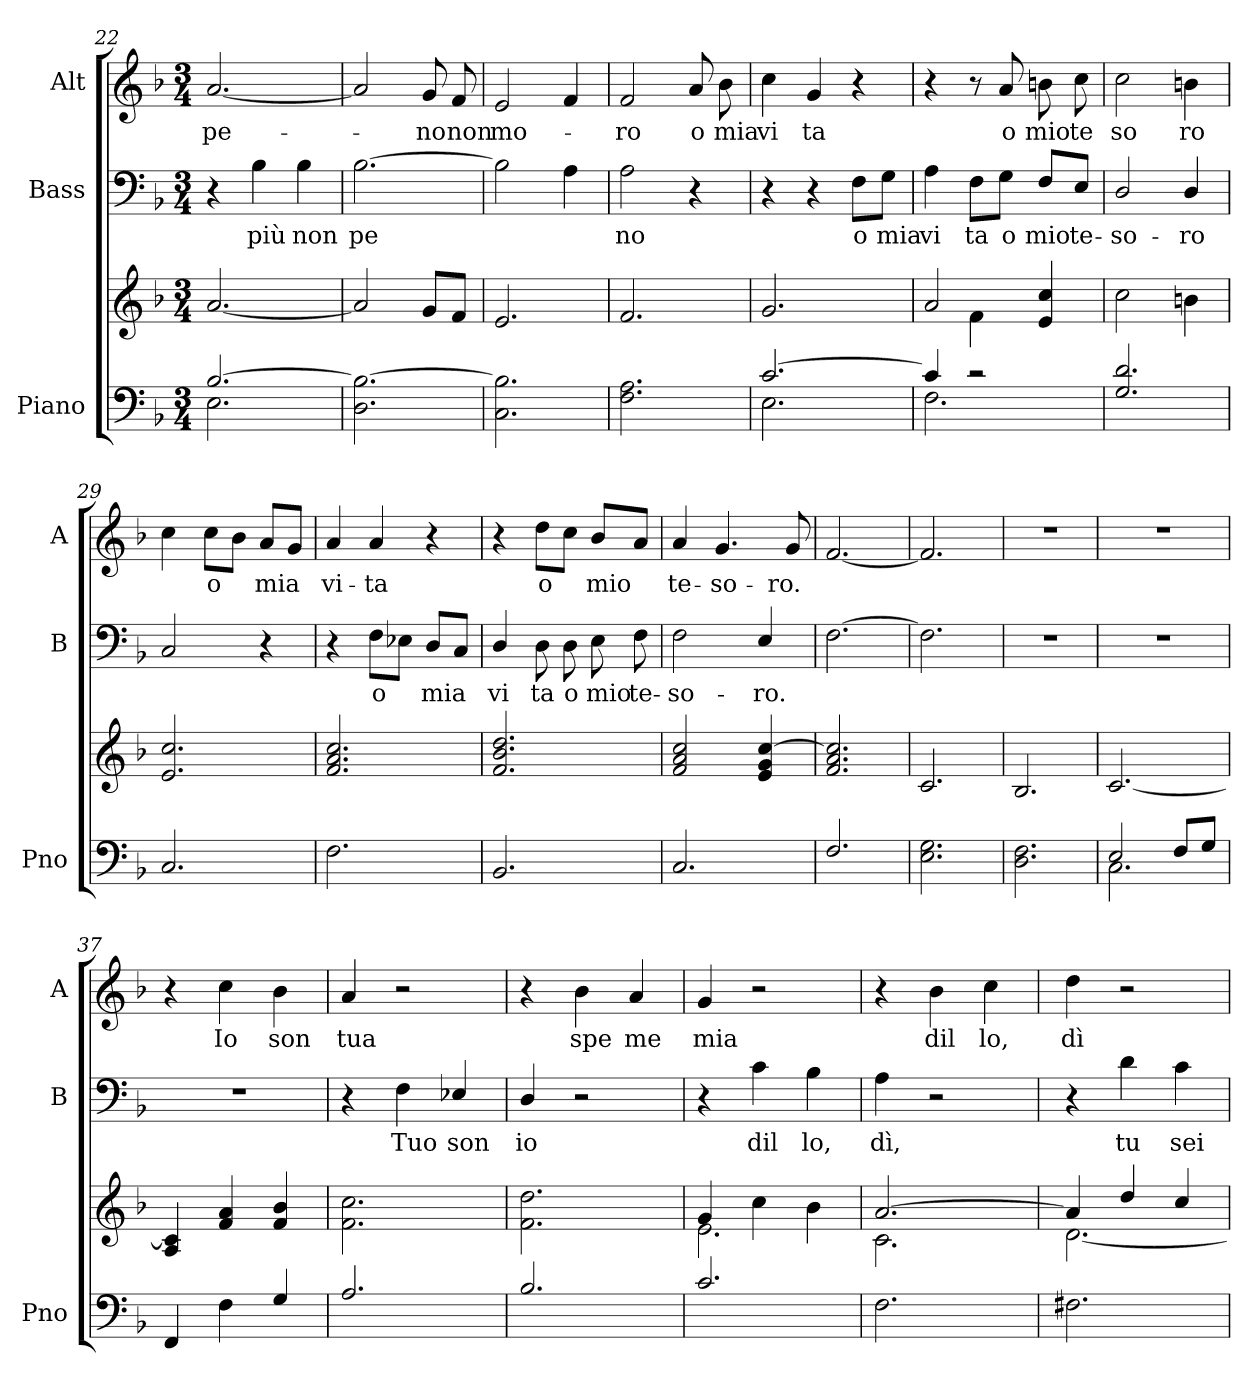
**kern	**kern	**kern	**text	**kern	**text
*part3	*part3	*part2	*part2	*part1	*part1
*staff4	*staff3	*staff2	*staff2	*staff1	*staff1
*I"Piano	*	*I"Bass	*	*I"Alt	*
*I'Pno	*	*I'B	*	*I'A	*
*clefF4	*clefG2	*clefF4	*	*clefG2	*
*k[b-]	*k[b-]	*k[b-]	*	*k[b-]	*
*M3/4	*M3/4	*M3/4	*	*M3/4	*
=22	=22	=22	=22	=22	=22
*^	*	*	*	*	*
!	!	!	!	!	!	!LO:LY:b
[2.B-/	2.E\	[2.a/	4r	.	[2.a/	pe-
!	!	!	!	!LO:LY:b	!	!
.	.	.	4B-\	più	.	.
!	!	!	!	!LO:LY:b	!	!
.	.	.	4B-\	non	.	.
*v	*v	*	*	*	*	*
=23	=23	=23	=23	=23	=23
!	!	!	!LO:LY:b	!	!
2.D\ 2.B-\_	2a/]	[2.B-\	pe	2a/]	.
!	!	!	!	!	!LO:LY:b
.	8g/L	.	.	8g/	-no
!	!	!	!	!	!LO:LY:b
.	8f/J	.	.	8f/	non
=24	=24	=24	=24	=24	=24
!	!	!	!	!	!LO:LY:b
2.C\ 2.B-\]	2.e/	2B-\]	.	2e/	mo-
.	.	4A\	.	4f/	.
=25	=25	=25	=25	=25	=25
!	!	!	!LO:LY:b	!	!LO:LY:b
2.F\ 2.A\	2.f/	2A\	no	2f/	ro
!	!	!	!	!	!LO:LY:b
.	.	4r	.	8a/	o
!	!	!	!	!	!LO:LY:b
.	.	.	.	8b-\	mia
=26	=26	=26	=26	=26	=26
*^	*	*	*	*	*
!	!	!	!	!	!	!LO:LY:b
[2.c/	2.E\	2.g/	4r	.	4cc\	vi
!	!	!	!	!	!	!LO:LY:b
.	.	.	4r	.	4g/	ta
!	!	!	!	!LO:LY:b	!	!
.	.	.	8F\L	o	4r	.
!	!	!	!	!LO:LY:b	!	!
.	.	.	8G\J	mia	.	.
!!LO:PB:g=z
=27	=27	=27	=27	=27	=27	=27
*	*	*^	*	*	*	*
!	!	!	!	!	!LO:LY:b	!	!
4c/]	2.F\	2a/	4ryy	4A\	vi	4r	.
!	!	!	!	!	!LO:LY:b	!	!
2r	.	.	4f\	8F\L	ta	8r	.
!	!	!	!	!	!LO:LY:b	!	!LO:LY:b
.	.	.	.	8G\J	o	8a/	o
!	!	!	!	!	!LO:LY:b	!	!LO:LY:b
.	.	4e/ 4cc/	4ryy	8F/L	mio	8bn\	mio
!	!	!	!	!	!LO:LY:b	!	!LO:LY:b
.	.	.	.	8E/J	te-	8cc\	te
*v	*v	*	*	*	*	*	*
*	*v	*v	*	*	*	*
=28	=28	=28	=28	=28	=28
!	!	!	!LO:LY:b	!	!LO:LY:b
2.G/ 2.d/	2cc\	2D/	-so-	2cc\	so
!	!	!	!LO:LY:b	!	!LO:LY:b
.	4bn\	4D/	-ro	4bn\	ro
=29	=29	=29	=29	=29	=29
2.C/	2.e/ 2.cc/	2C/	.	4cc\	.
!	!	!	!	!	!LO:LY:b
.	.	.	.	8cc\L	o
.	.	.	.	8b-\J	.
!	!	!	!	!	!LO:LY:b
.	.	4r	.	8a/L	mia
.	.	.	.	8g/J	.
=30	=30	=30	=30	=30	=30
!	!	!	!	!	!LO:LY:b
2.F\	2.f/ 2.a/ 2.cc/	4r	.	4a/	vi-
!	!	!	!LO:LY:b	!	!LO:LY:b
.	.	8F\L	o	4a/	-ta
.	.	8E-X\J	.	.	.
!	!	!	!LO:LY:b	!	!
.	.	8D/L	mia	4r	.
.	.	8C/J	.	.	.
=31	=31	=31	=31	=31	=31
!	!	!	!LO:LY:b	!	!
2.BB-/	2.f/ 2.b-/ 2.dd/	4D/	vi	4r	.
!	!	!	!LO:LY:b	!	!LO:LY:b
.	.	8D\	ta	8dd\L	o
!	!	!	!LO:LY:b	!	!
.	.	8D\	o	8cc\J	.
!	!	!	!LO:LY:b	!	!LO:LY:b
.	.	8E\	mio	8b-/L	mio
!	!	!	!LO:LY:b	!	!
.	.	8F\	te-	8a/J	.
=32	=32	=32	=32	=32	=32
!	!	!	!LO:LY:b	!	!LO:LY:b
2.C/	2f/ 2a/ 2cc/	2F\	-so-	4a/	te-
!	!	!	!	!	!LO:LY:b
.	.	.	.	4.g/	-so-
!	!	!	!LO:LY:b	!	!
.	4e/ 4g/ [4cc/	4E/	-ro.	.	.
!	!	!	!	!	!LO:LY:b
.	.	.	.	8g/	-ro.
=33	=33	=33	=33	=33	=33
2.F/	2.f/ 2.a/ 2.cc/]	[2.F\	.	[2.f/	.
=34	=34	=34	=34	=34	=34
2.E\ 2.G\	2.c/	2.F\]	.	2.f/]	.
=35	=35	=35	=35	=35	=35
2.D\ 2.F\	2.B-/	2.r	.	2.r	.
=36	=36	=36	=36	=36	=36
*^	*	*	*	*	*
2E/	2.C\	[2.c/	2.r	.	2.r	.
8F/L	.	.	.	.	.	.
8G/J	.	.	.	.	.	.
*v	*v	*	*	*	*	*
!!LO:LB:g=z
=37	=37	=37	=37	=37	=37
4FF/	4A/ 4c/]	2.r	.	4r	.
!	!	!	!	!	!LO:LY:b
4F\	4f/ 4a/	.	.	4cc\	Io
!	!	!	!	!	!LO:LY:b
4G/	4f/ 4b-/	.	.	4b-\	son
=38	=38	=38	=38	=38	=38
!	!	!	!	!	!LO:LY:b
2.A/	2.f\ 2.cc\	4r	.	4a/	tua
!	!	!	!LO:LY:b	!	!
.	.	4F\	Tuo	2r	.
!	!	!	!LO:LY:b	!	!
.	.	4E-X/	son	.	.
=39	=39	=39	=39	=39	=39
!	!	!	!LO:LY:b	!	!
2.B-/	2.f\ 2.dd\	4D/	io	4r	.
!	!	!	!	!	!LO:LY:b
.	.	2r	.	4b-\	spe
!	!	!	!	!	!LO:LY:b
.	.	.	.	4a/	me
=40	=40	=40	=40	=40	=40
*	*^	*	*	*	*
!	!	!	!	!	!	!LO:LY:b
2.c/	4g/	2.e\	4r	.	4g/	mia
!	!	!	!	!LO:LY:b	!	!
.	4cc\	.	4c\	dil	2r	.
!	!	!	!	!LO:LY:b	!	!
.	4b-\	.	4B-\	lo,	.	.
=41	=41	=41	=41	=41	=41	=41
!	!	!	!	!LO:LY:b	!	!
2.F\	[2.a/	2.c\	4A\	dì,	4r	.
!	!	!	!	!	!	!LO:LY:b
.	.	.	2r	.	4b-\	dil
!	!	!	!	!	!	!LO:LY:b
.	.	.	.	.	4cc\	lo,
=42	=42	=42	=42	=42	=42	=42
!	!	!	!	!	!	!LO:LY:b
2.F#X\	4a/]	[2.d\	4r	.	4dd\	dì
!	!	!	!	!LO:LY:b	!	!
.	4dd/	.	4d\	tu	2r	.
!	!	!	!	!LO:LY:b	!	!
.	4cc/	.	4c\	sei	.	.
*	*v	*v	*	*	*	*
=	=	=	=	=	=
*-	*-	*-	*-	*-	*-
